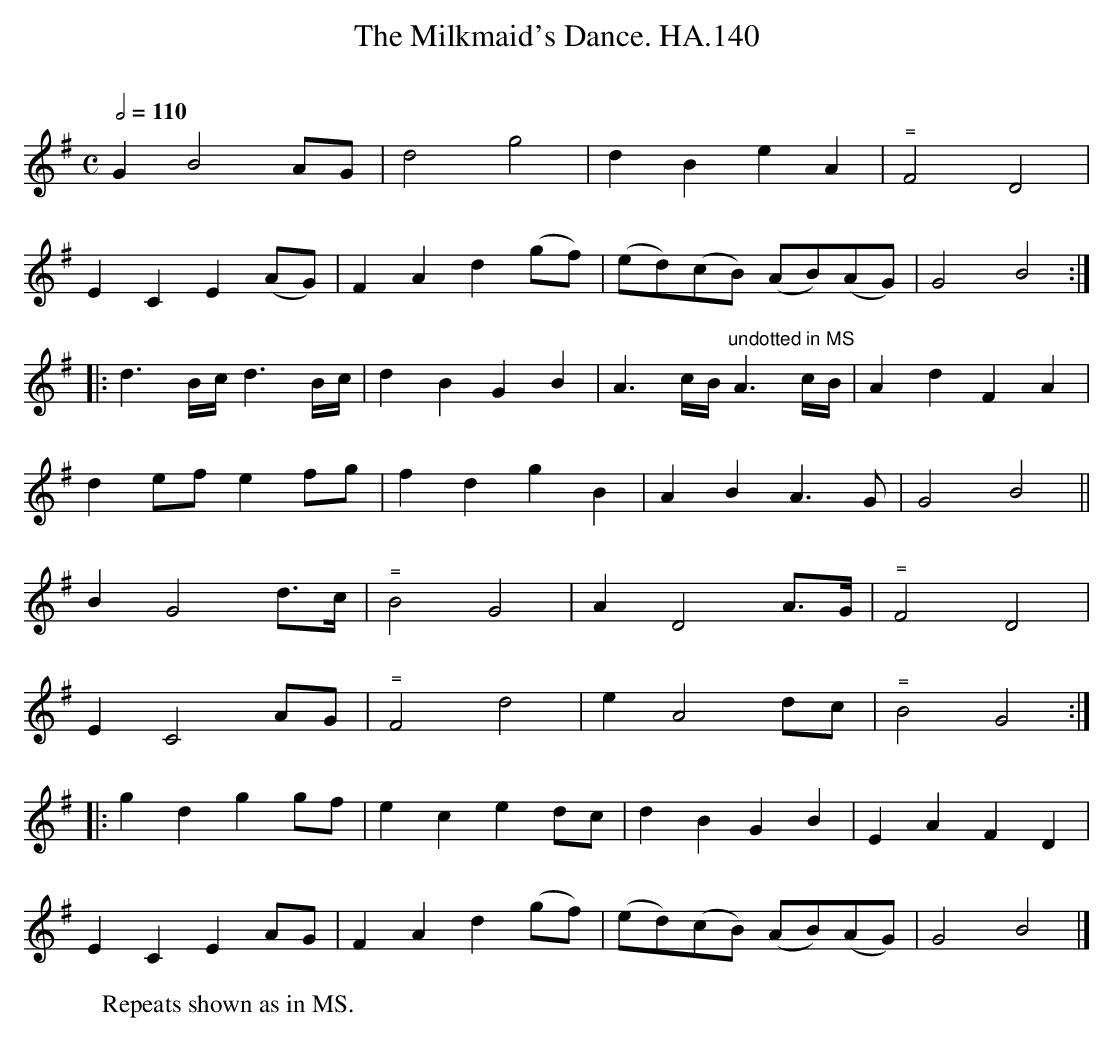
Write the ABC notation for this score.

X:1
T:Milkmaid's Dance. HA.140, The
M:C
L:1/8
Q:1/2=110
O:
K:G
G2B4AG|d4g4|d2B2e2A2|"^="F4D4|
E2C2E2(AG)|F2A2d2(gf)|(ed)(cB) (AB)(AG)|G4B4:|
|:d3B/2c/2d3B/2c/2|d2B2G2B2|\
A3c/2B/2"^undotted in MS"A3c/2B/2|A2d2F2A2|
d2efe2fg|f2d2g2B2|A2B2A3G|G4B4||
B2G4d>c|"^="B4G4|A2D4A>G|"^="F4D4|
E2C4AG|"^="F4d4|e2A4dc|"^="B4G4:|
|:g2d2g2gf|e2c2e2dc|d2B2G2B2|E2A2F2D2|
E2C2E2AG|F2A2d2(gf)|(ed)(cB) (AB)(AG)|G4B4|]
W: Repeats shown as in MS.
